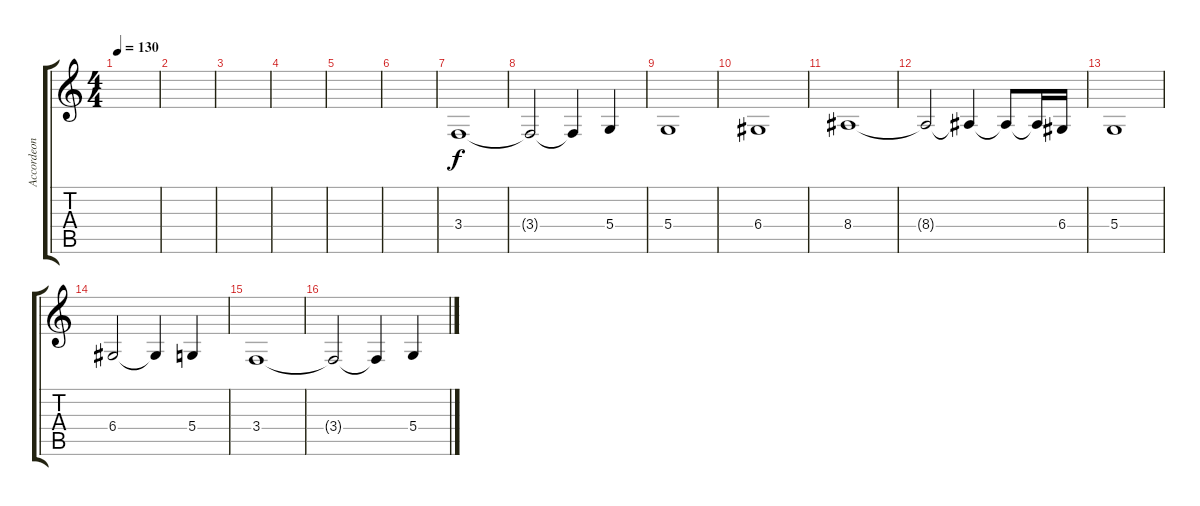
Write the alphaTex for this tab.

\track ("Accordeon" "Accordeon") {instrument accordion}
\staff {score tabs}
\tuning (E4 B3 G3 D3 A2 E2) {hide}
\ts (4 4)
\tempo 130
\clef g2
\ks c
|
|
|
|
|
|
3.4.1 |
3.4{t}.2 3.4{t}.4 5.4.4 |
5.4.1 |
6.4.1 |
8.4.1 |
8.4{t}.2 8.4{t}.4 8.4{t}.8 8.4{t}.16 6.4.16 |
5.4.1 |
6.4.2 6.4{t}.4 5.4.4 |
3.4.1 |
3.4{t}.2 3.4{t}.4 5.4.4
